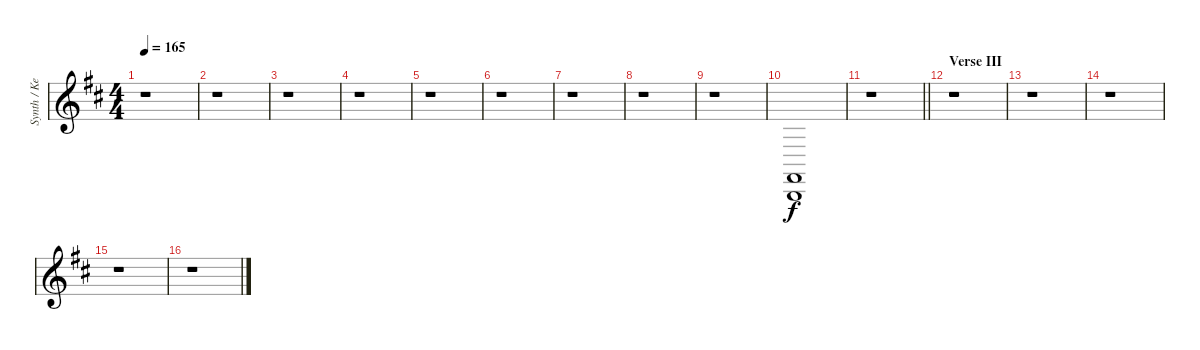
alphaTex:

\track ("Synth / Keyboard VI" "Synth / Ke") {instrument gunshot}
\staff {score}
\tuning (Db4 Ab3 E3 B2 Gb2 B1) {hide}
\ts (4 4)
\tempo 165
\clef g2
\ks d
r.1{dy f} |
r.1 |
r.1 |
r.1 |
r.1 |
r.1 |
r.1 |
r.1 |
r.1 |
(0.5 0.6).1{balance 8} |
\barLineRight lightlight
r.1 |
\section ("" "Verse III")
r.1 |
r.1 |
r.1 |
r.1 |
r.1
